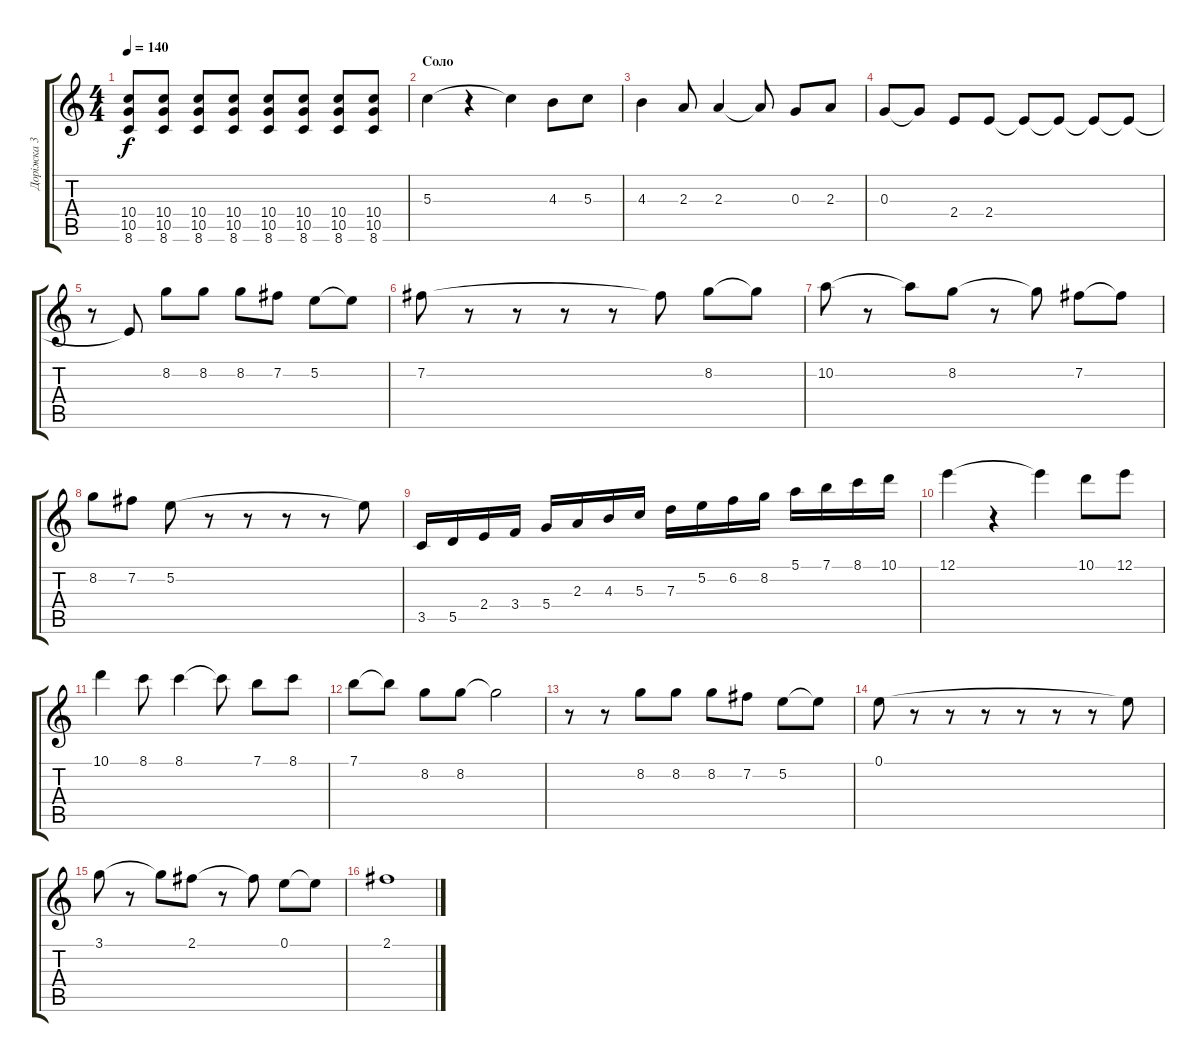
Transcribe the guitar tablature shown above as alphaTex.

\track ("Доріжка 3" "Доріжка 3") {instrument acousticguitarsteel}
\staff {score tabs}
\tuning (E4 B3 G3 D3 A2 E2) {hide}
\ts (4 4)
\tempo 140
\clef g2
\ks c
(10.4 10.5 8.6).8{dy f} (10.4 10.5 8.6).8 (10.4 10.5 8.6).8 (10.4 10.5 8.6).8 (10.4 10.5 8.6).8 (10.4 10.5 8.6).8 (10.4 10.5 8.6).8 (10.4 10.5 8.6).8 |
\section ("" "Cоло")
5.3.4 r.4 5.3{t}.4 4.3.8 5.3.8 |
4.3.4 2.3.8 2.3.4 2.3{t}.8 0.3.8 2.3.8 |
0.3.8 0.3{t}.8 2.4.8 2.4.8 2.4{t}.8 2.4{t}.8 2.4{t}.8 2.4{t}.8 |
r.8 2.4{t}.8 8.2.8 8.2.8 8.2.8 7.2.8 5.2.8 5.2{t}.8 |
7.2.8 r.8 r.8 r.8 r.8 7.2{t}.8 8.2.8 8.2{t}.8 |
10.2.8 r.8 10.2{t}.8 8.2.8 r.8 8.2{t}.8 7.2.8 7.2{t}.8 |
8.2.8 7.2.8 5.2.8 r.8 r.8 r.8 r.8 5.2{t}.8 |
3.5.16 5.5.16 2.4.16 3.4.16 5.4.16 2.3.16 4.3.16 5.3.16 7.3.16 5.2.16 6.2.16 8.2.16 5.1.16 7.1.16 8.1.16 10.1.16 |
12.1.4 r.4 12.1{t}.4 10.1.8 12.1.8 |
10.1.4 8.1.8 8.1.4 8.1{t}.8 7.1.8 8.1.8 |
7.1.8 7.1{t}.8 8.2.8 8.2.8 8.2{t}.2 |
r.8 r.8 8.2.8 8.2.8 8.2.8 7.2.8 5.2.8 5.2{t}.8 |
0.1.8 r.8 r.8 r.8 r.8 r.8 r.8 0.1{t}.8 |
3.1.8 r.8 3.1{t}.8 2.1.8 r.8 2.1{t}.8 0.1.8 0.1{t}.8 |
2.1.1
